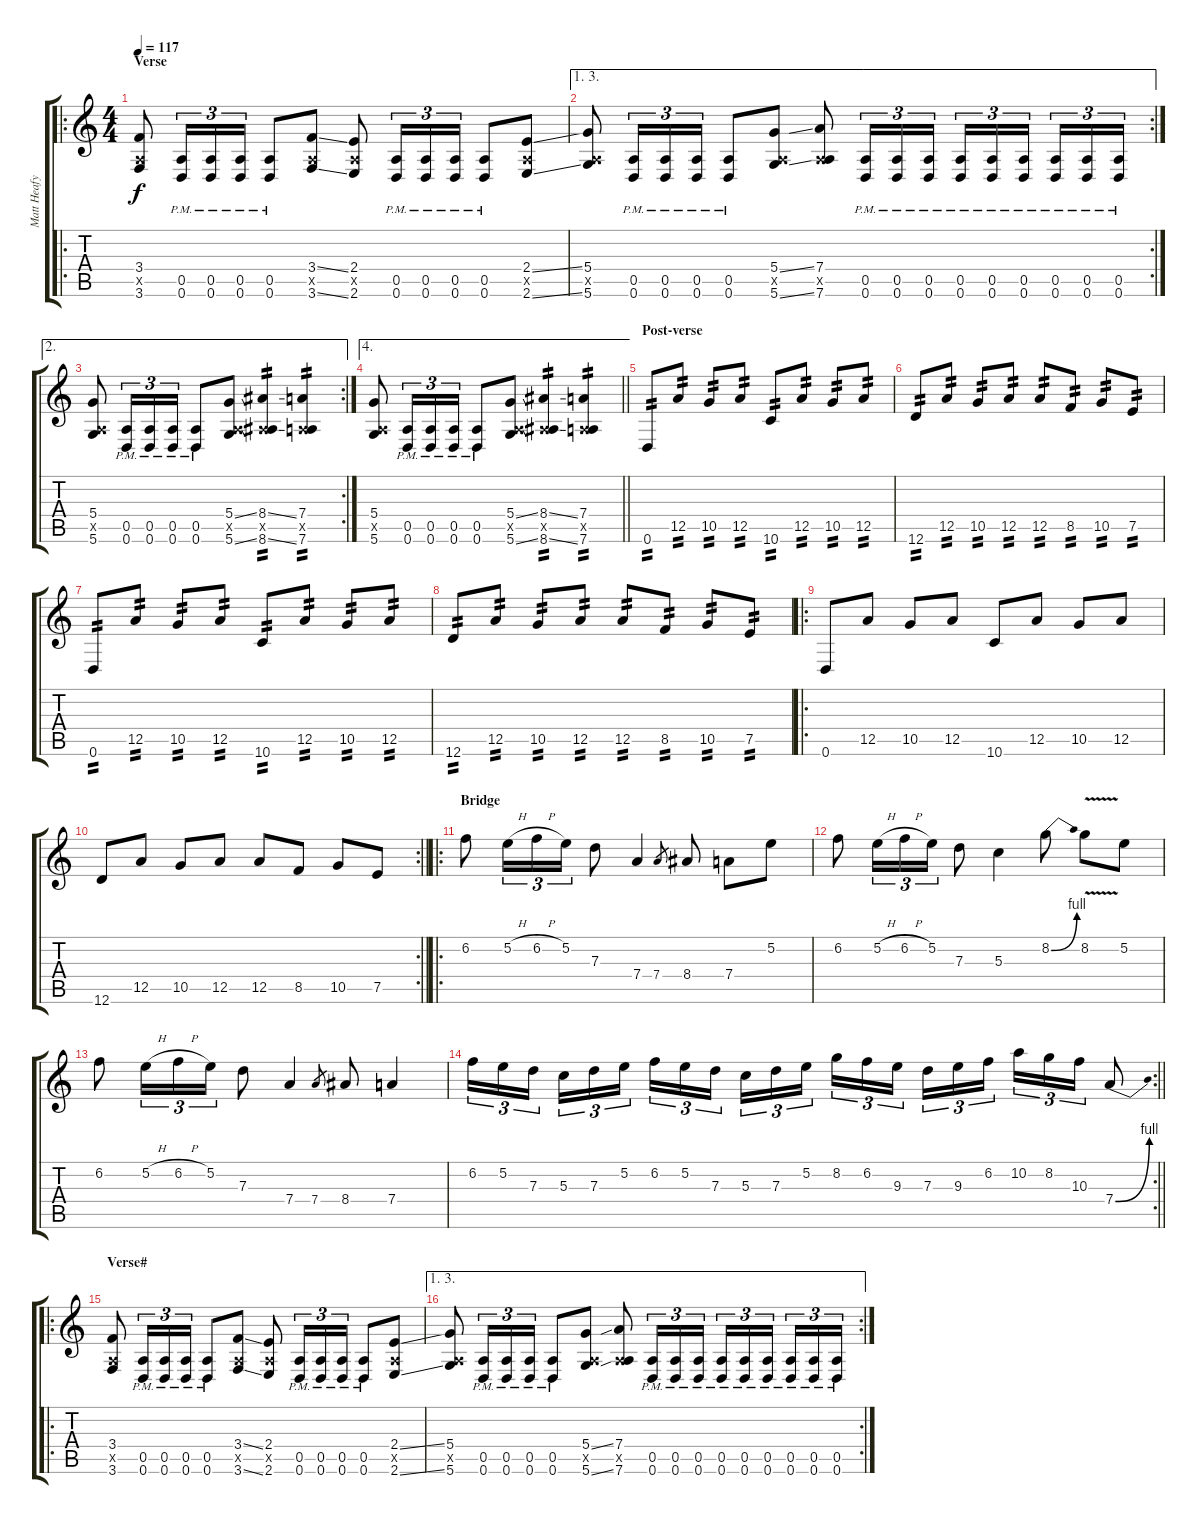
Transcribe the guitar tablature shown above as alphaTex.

\track ("Matt Heafy" "Matt Heafy") {instrument distortionguitar}
\staff {score tabs}
\tuning (E4 B3 G3 D3 A2 D2) {hide}
\ro
\ts (4 4)
\section ("" "Verse")
\tempo 117
\clef g2
\ks c
(3.4 0.5{x} 3.6).8{dy f} (0.5{pm} 0.6{pm}).16{tu (3 2)} (0.5{pm} 0.6{pm}).16{tu (3 2)} (0.5{pm} 0.6{pm}).16{tu (3 2)} (0.5{pm} 0.6{pm}).8 (3.4{ss} 0.5{x} 3.6{ss}).8 (2.4 0.5{x} 2.6).8 (0.5{pm} 0.6{pm}).16{tu (3 2)} (0.5{pm} 0.6{pm}).16{tu (3 2)} (0.5{pm} 0.6{pm}).16{tu (3 2)} (0.5{pm} 0.6{pm}).8 (2.4{ss} 0.5{x} 2.6{ss}).8 |
\ae (1 3)
\rc 2
(5.4 0.5{x} 5.6).8 (0.5{pm} 0.6{pm}).16{tu (3 2)} (0.5{pm} 0.6{pm}).16{tu (3 2)} (0.5{pm} 0.6{pm}).16{tu (3 2)} (0.5{pm} 0.6{pm}).8 (5.4{ss} 0.5{x} 5.6{ss}).8 (7.4 0.5{x} 7.6).8 (0.5{pm} 0.6{pm}).16{tu (3 2)} (0.5{pm} 0.6{pm}).16{tu (3 2)} (0.5{pm} 0.6{pm}).16{tu (3 2)} (0.5{pm} 0.6{pm}).16{tu (3 2)} (0.5{pm} 0.6{pm}).16{tu (3 2)} (0.5{pm} 0.6{pm}).16{tu (3 2) beam splitsecondary} (0.5{pm} 0.6{pm}).16{tu (3 2)} (0.5{pm} 0.6{pm}).16{tu (3 2)} (0.5{pm} 0.6{pm}).16{tu (3 2)} |
\ae 2
\rc 2
(5.4 0.5{x} 5.6).8 (0.5{pm} 0.6{pm}).16{tu (3 2)} (0.5{pm} 0.6{pm}).16{tu (3 2)} (0.5{pm} 0.6{pm}).16{tu (3 2)} (0.5{pm} 0.6{pm}).8 (5.4{ss} 0.5{x} 5.6{ss}).8 (8.4{ss} 0.5{x} 8.6{ss}).4{tp 2} (7.4 0.5{x} 7.6).4{tp 2} |
\ae 4
\barLineRight lightlight
(5.4 0.5{x} 5.6).8 (0.5{pm} 0.6{pm}).16{tu (3 2)} (0.5{pm} 0.6{pm}).16{tu (3 2)} (0.5{pm} 0.6{pm}).16{tu (3 2)} (0.5{pm} 0.6{pm}).8 (5.4{ss} 0.5{x} 5.6{ss}).8 (8.4{ss} 0.5{x} 8.6{ss}).4{tp 2} (7.4 0.5{x} 7.6).4{tp 2} |
\section ("" "Post-verse")
0.6.8{tp 2} 12.5.8{tp 2} 10.5.8{tp 2} 12.5.8{tp 2} 10.6.8{tp 2} 12.5.8{tp 2} 10.5.8{tp 2} 12.5.8{tp 2} |
12.6.8{tp 2} 12.5.8{tp 2} 10.5.8{tp 2} 12.5.8{tp 2} 12.5.8{tp 2} 8.5.8{tp 2} 10.5.8{tp 2} 7.5.8{tp 2} |
0.6.8{tp 2} 12.5.8{tp 2} 10.5.8{tp 2} 12.5.8{tp 2} 10.6.8{tp 2} 12.5.8{tp 2} 10.5.8{tp 2} 12.5.8{tp 2} |
12.6.8{tp 2} 12.5.8{tp 2} 10.5.8{tp 2} 12.5.8{tp 2} 12.5.8{tp 2} 8.5.8{tp 2} 10.5.8{tp 2} 7.5.8{tp 2} |
\ro
0.6.8 12.5.8 10.5.8 12.5.8 10.6.8 12.5.8 10.5.8 12.5.8 |
\rc 2
\barLineRight lightlight
12.6.8 12.5.8 10.5.8 12.5.8 12.5.8 8.5.8 10.5.8 7.5.8 |
\ro
\section ("" "Bridge")
6.2.8 5.2{h}.16{tu (3 2)} 6.2{h}.16{tu (3 2)} 5.2.16{tu (3 2)} 7.3.8 7.4.4 7.4.8{gr} 8.4.8 7.4.8 5.2.8 |
6.2.8 5.2{h}.16{tu (3 2)} 6.2{h}.16{tu (3 2)} 5.2.16{tu (3 2)} 7.3.8 5.3.4 8.2{be (bend 0 0 60 4)}.8 8.2{v}.8 5.2.8 |
6.2.8 5.2{h}.16{tu (3 2)} 6.2{h}.16{tu (3 2)} 5.2.16{tu (3 2)} 7.3.8 7.4.4 7.4.8{gr} 8.4.8 7.4.4 |
\rc 2
\barLineRight lightlight
6.2.16{tu (3 2)} 5.2.16{tu (3 2)} 7.3.16{tu (3 2) beam splitsecondary} 5.3.16{tu (3 2)} 7.3.16{tu (3 2)} 5.2.16{tu (3 2)} 6.2.16{tu (3 2)} 5.2.16{tu (3 2)} 7.3.16{tu (3 2) beam splitsecondary} 5.3.16{tu (3 2)} 7.3.16{tu (3 2)} 5.2.16{tu (3 2)} 8.2.16{tu (3 2)} 6.2.16{tu (3 2)} 9.3.16{tu (3 2) beam splitsecondary} 7.3.16{tu (3 2)} 9.3.16{tu (3 2)} 6.2.16{tu (3 2)} 10.2.16{tu (3 2)} 8.2.16{tu (3 2)} 10.3.16{tu (3 2)} 7.4{be (bend 0 0 60 4)}.8 |
\ro
\section ("" "Verse#")
(3.4 0.5{x} 3.6).8 (0.5{pm} 0.6{pm}).16{tu (3 2)} (0.5{pm} 0.6{pm}).16{tu (3 2)} (0.5{pm} 0.6{pm}).16{tu (3 2)} (0.5{pm} 0.6{pm}).8 (3.4{ss} 0.5{x} 3.6{ss}).8 (2.4 0.5{x} 2.6).8 (0.5{pm} 0.6{pm}).16{tu (3 2)} (0.5{pm} 0.6{pm}).16{tu (3 2)} (0.5{pm} 0.6{pm}).16{tu (3 2)} (0.5{pm} 0.6{pm}).8 (2.4{ss} 0.5{x} 2.6{ss}).8 |
\ae (1 3)
\rc 2
(5.4 0.5{x} 5.6).8 (0.5{pm} 0.6{pm}).16{tu (3 2)} (0.5{pm} 0.6{pm}).16{tu (3 2)} (0.5{pm} 0.6{pm}).16{tu (3 2)} (0.5{pm} 0.6{pm}).8 (5.4{ss} 0.5{x} 5.6{ss}).8 (7.4 0.5{x} 7.6).8 (0.5{pm} 0.6{pm}).16{tu (3 2)} (0.5{pm} 0.6{pm}).16{tu (3 2)} (0.5{pm} 0.6{pm}).16{tu (3 2)} (0.5{pm} 0.6{pm}).16{tu (3 2)} (0.5{pm} 0.6{pm}).16{tu (3 2)} (0.5{pm} 0.6{pm}).16{tu (3 2) beam splitsecondary} (0.5{pm} 0.6{pm}).16{tu (3 2)} (0.5{pm} 0.6{pm}).16{tu (3 2)} (0.5{pm} 0.6{pm}).16{tu (3 2)}
